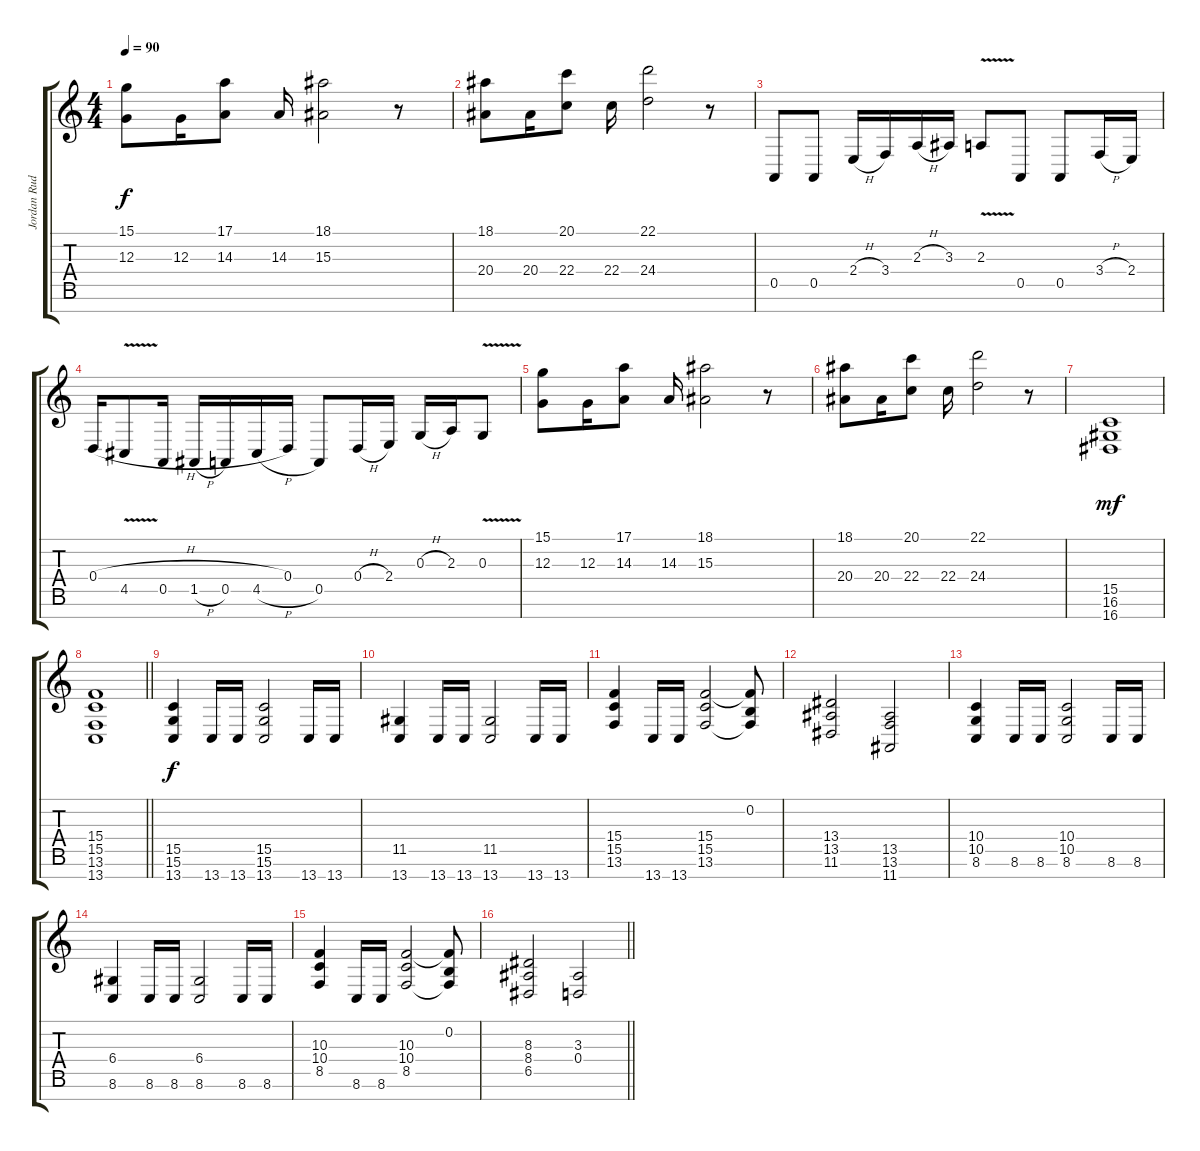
\track ("Jordan Rudess" "Jordan Rud") {instrument stringensemble1}
\staff {score tabs}
\tuning (E4 B3 G3 D3 A2 E2 B1) {hide}
\ts (4 4)
\tempo 90
\clef g2
\ks c
(15.1 12.3).8{dy f} 12.3.16 (17.1 14.3).8 14.3.16 (18.1 15.3).2 r.8 |
(18.1 20.4).8 20.4.16 (20.1 22.4).8 22.4.16 (22.1 24.4).2 r.8 |
0.5.8 0.5.8 2.4{h}.16 3.4.16 2.3{h}.16 3.3.16 2.3{v}.8 0.5.8 0.5.8 3.4{h}.16 2.4.16 |
0.4{h}.16 4.5{v}.8 0.5.16 1.5{h}.16 0.5.16 4.5{h}.16 0.4.16 0.5.8 0.4{h}.16 2.4.16 0.3{h}.16 2.3.16 0.3{v}.8 |
(15.1 12.3).8 12.3.16 (17.1 14.3).8 14.3.16 (18.1 15.3).2 r.8 |
(18.1 20.4).8 20.4.16 (20.1 22.4).8 22.4.16 (22.1 24.4).2 r.8 |
(15.5 16.6 16.7).1{dy mf} |
\barLineRight lightlight
(15.4 15.5 13.6 13.7).1 |
(15.5 15.6 13.7).4{dy f} 13.7.16 13.7.16 (15.5 15.6 13.7).2 13.7.16 13.7.16 |
(11.5 13.7).4 13.7.16 13.7.16 (11.5 13.7).2 13.7.16 13.7.16 |
(15.4 15.5 13.6).4 13.7.16 13.7.16 (15.4 15.5 13.6).2 (0.2 15.4{t} 13.6{t}).8 |
(13.4 13.5 11.6).2 (13.5 13.6 11.7).2 |
(10.4 10.5 8.6).4 8.6.16 8.6.16 (10.4 10.5 8.6).2 8.6.16 8.6.16 |
(6.4 8.6).4 8.6.16 8.6.16 (6.4 8.6).2 8.6.16 8.6.16 |
(10.3 10.4 8.5).4 8.6.16 8.6.16 (10.3 10.4 8.5).2 (0.2 10.3{t} 8.5{t}).8 |
\barLineRight lightlight
(8.3 8.4 6.5).2 (3.3 0.4).2
